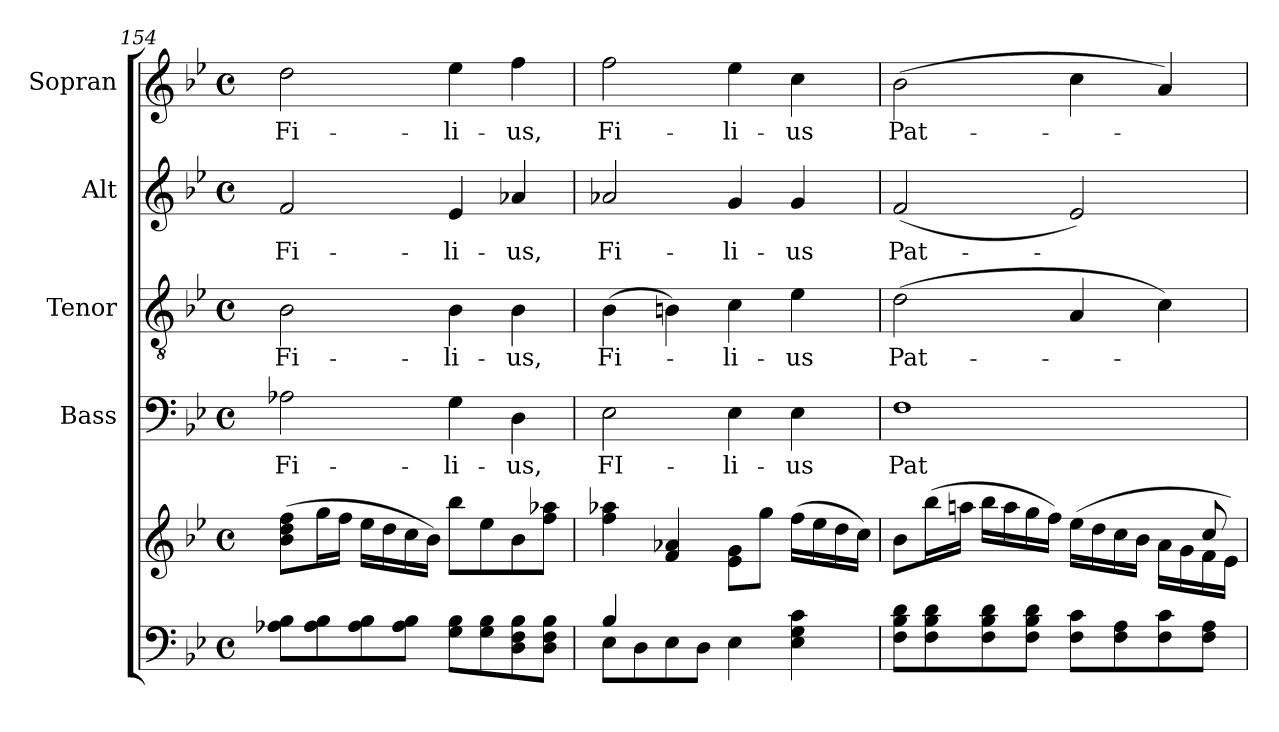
**kern	**kern	**kern	**text	**kern	**text	**kern	**text	**kern	**text
*part5	*part5	*part4	*part4	*part3	*part3	*part2	*part2	*part1	*part1
*staff6	*staff5	*staff4	*staff4	*staff3	*staff3	*staff2	*staff2	*staff1	*staff1
*	*	*I"Bass	*	*I"Tenor	*	*I"Alt	*	*I"Sopran	*
*	*	*I'B.	*	*I'T.	*	*I'A.	*	*I'S.	*
*clefF4	*clefG2	*clefF4	*	*clefGv2	*	*clefG2	*	*clefG2	*
*k[b-e-]	*k[b-e-]	*k[b-e-]	*	*k[b-e-]	*	*k[b-e-]	*	*k[b-e-]	*
*B-:	*B-:	*B-:	*	*B-:	*	*B-:	*	*B-:	*
*M4/4	*M4/4	*M4/4	*	*M4/4	*	*M4/4	*	*M4/4	*
*met(c)	*met(c)	*met(c)	*	*met(c)	*	*met(c)	*	*met(c)	*
=154	=154	=154	=154	=154	=154	=154	=154	=154	=154
!	!	!	!LO:LY:b	!	!LO:LY:b	!	!LO:LY:b	!	!LO:LY:b
8A-X\ 8B-\L	(>8b-\ 8dd\ 8ff\L	2A-X\	Fi-	2B-\	Fi-	2f/	Fi-	2dd\	Fi-
8A-\ 8B-\	16gg\L	.	.	.	.	.	.	.	.
.	16ff\JJ	.	.	.	.	.	.	.	.
8A-\ 8B-\	16ee-\LL	.	.	.	.	.	.	.	.
.	16dd\	.	.	.	.	.	.	.	.
8A-\ 8B-\J	16cc\	.	.	.	.	.	.	.	.
.	16b-\JJ)	.	.	.	.	.	.	.	.
!	!	!	!LO:LY:b	!	!LO:LY:b	!	!LO:LY:b	!	!LO:LY:b
8G\ 8B-\L	8bb-\L	4G\	-li-	4B-\	-li-	4e-/	-li-	4ee-\	-li-
8G\ 8B-\	8ee-\	.	.	.	.	.	.	.	.
!	!	!	!LO:LY:b	!	!LO:LY:b	!	!LO:LY:b	!	!LO:LY:b
8D\ 8F\ 8B-\	8b-\	4D\	-us,	4B-\	-us,	4a-X/	-us,	4ff\	-us,
8D\ 8F\ 8B-\J	8ff\ 8aa-X\J	.	.	.	.	.	.	.	.
=155	=155	=155	=155	=155	=155	=155	=155	=155	=155
*^	*	*	*	*	*	*	*	*	*
!	!	!	!	!LO:LY:b	!	!LO:LY:b	!	!LO:LY:b	!	!LO:LY:b
4B-/	8E-\L	4ff\ 4aa-X\	2E-\	FI-	(>4B-\	Fi-	2a-X/	Fi-	2ff\	Fi-
.	8D\	.	.	.	.	.	.	.	.	.
2.ryy	8E-\	4f/ 4a-X/	.	.	4Bn\)	.	.	.	.	.
.	8D\J	.	.	.	.	.	.	.	.	.
!	!	!	!	!LO:LY:b	!	!LO:LY:b	!	!LO:LY:b	!	!LO:LY:b
.	4E-\	8e-\ 8g\L	4E-\	-li-	4c\	-li-	4g/	-li-	4ee-\	-li-
.	.	8gg\J	.	.	.	.	.	.	.	.
!	!	!	!	!LO:LY:b	!	!LO:LY:b	!	!LO:LY:b	!	!LO:LY:b
.	4E-\ 4G\ 4c\	(>16ff\LL	4E-\	-us	4e-\	-us	4g/	-us	4cc\	-us
.	.	16ee-\	.	.	.	.	.	.	.	.
.	.	16dd\	.	.	.	.	.	.	.	.
.	.	16cc\JJ)	.	.	.	.	.	.	.	.
*v	*v	*	*	*	*	*	*	*	*	*
!!LO:PB:g=z
=156	=156	=156	=156	=156	=156	=156	=156	=156	=156
*	*^	*	*	*	*	*	*	*	*
!	!	!	!	!LO:LY:b	!	!LO:LY:b	!	!LO:LY:b	!	!LO:LY:b
8F\ 8B-\ 8d\L	8b-\L	2.ryy	1F	Pat-	(>2d\	Pat-	(<2f/	Pat-	(>2b-\	Pat-
8F\ 8B-\ 8d\	(>16bb-\L	.	.	.	.	.	.	.	.	.
.	16aan\JJ	.	.	.	.	.	.	.	.	.
8F\ 8B-\ 8d\	16bb-\LL	.	.	.	.	.	.	.	.	.
.	16aa\	.	.	.	.	.	.	.	.	.
8F\ 8B-\ 8d\J	16gg\	.	.	.	.	.	.	.	.	.
.	16ff\JJ)	.	.	.	.	.	.	.	.	.
8F\ 8c\L	(<16ee-\LL	.	.	.	4A/	.	2e-/)	.	4cc\	.
.	16dd\	.	.	.	.	.	.	.	.	.
8F\ 8A\	16cc\	.	.	.	.	.	.	.	.	.
.	16b-\JJ	.	.	.	.	.	.	.	.	.
8F\ 8c\	16a\LL	8ryy	.	.	4c\)	.	.	.	4a/)	.
.	16g\	.	.	.	.	.	.	.	.	.
8F\ 8A\J	16f\	8cc/	.	.	.	.	.	.	.	.
.	16e-\JJ)	.	.	.	.	.	.	.	.	.
*	*v	*v	*	*	*	*	*	*	*	*
=	=	=	=	=	=	=	=	=	=
*-	*-	*-	*-	*-	*-	*-	*-	*-	*-
